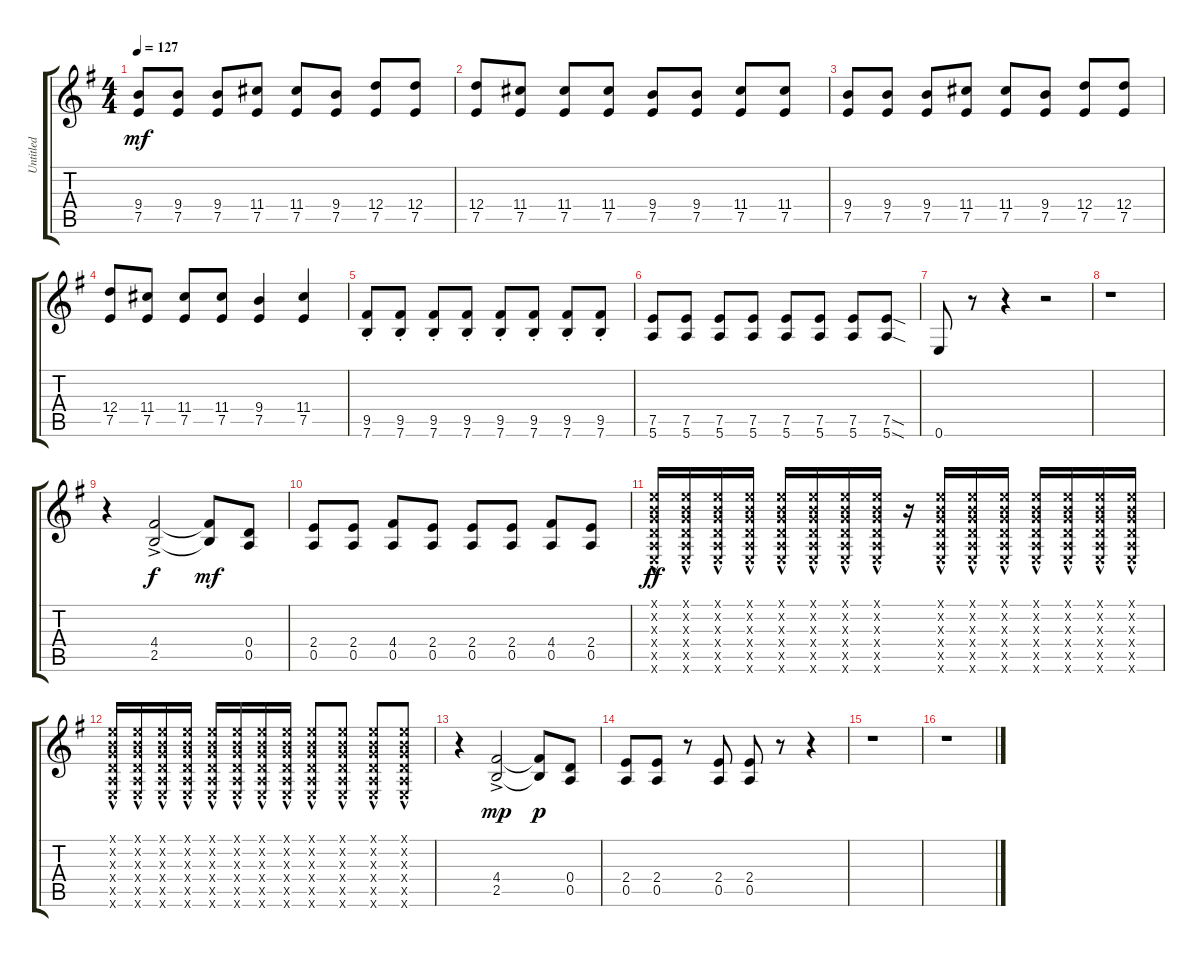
\track ("Untitled" "Untitled") {instrument overdrivenguitar}
\staff {score tabs}
\tuning (E4 B3 G3 D3 A2 E2) {hide}
\ts (4 4)
\tempo 127
\clef g2
\ks g
(9.4 7.5).8{dy mf} (9.4 7.5).8 (9.4 7.5).8 (11.4 7.5).8 (11.4 7.5).8 (9.4 7.5).8 (12.4 7.5).8 (12.4 7.5).8 |
(12.4 7.5).8 (11.4 7.5).8 (11.4 7.5).8 (11.4 7.5).8 (9.4 7.5).8 (9.4 7.5).8 (11.4 7.5).8 (11.4 7.5).8 |
(9.4 7.5).8 (9.4 7.5).8 (9.4 7.5).8 (11.4 7.5).8 (11.4 7.5).8 (9.4 7.5).8 (12.4 7.5).8 (12.4 7.5).8 |
(12.4 7.5).8 (11.4 7.5).8 (11.4 7.5).8 (11.4 7.5).8 (9.4 7.5).4 (11.4 7.5).4 |
(9.5{st} 7.6{st}).8 (9.5{st} 7.6{st}).8 (9.5{st} 7.6{st}).8 (9.5{st} 7.6{st}).8 (9.5{st} 7.6{st}).8 (9.5{st} 7.6{st}).8 (9.5{st} 7.6{st}).8 (9.5{st} 7.6{st}).8 |
(7.5 5.6).8 (7.5 5.6).8 (7.5 5.6).8 (7.5 5.6).8 (7.5 5.6).8 (7.5 5.6).8 (7.5 5.6).8 (7.5{sod} 5.6{sod}).8 |
0.6.8 r.8 r.4 r.2 |
r.1 |
r.4 (4.4{ac} 2.5{ac}).2{dy f} (4.4{t} 2.5{t}).8{dy mf} (0.4 0.5).8 |
(2.4 0.5).8 (2.4 0.5).8 (4.4 0.5).8 (2.4 0.5).8 (2.4 0.5).8 (2.4 0.5).8 (4.4 0.5).8 (2.4 0.5).8 |
(0.1{hac x} 0.2{hac x} 0.3{hac x} 0.4{hac x} 0.5{hac x} 0.6{hac x}).16{dy ff} (0.1{hac x} 0.2{hac x} 0.3{hac x} 0.4{hac x} 0.5{hac x} 0.6{hac x}).16 (0.1{hac x} 0.2{hac x} 0.3{hac x} 0.4{hac x} 0.5{hac x} 0.6{hac x}).16 (0.1{hac x} 0.2{hac x} 0.3{hac x} 0.4{hac x} 0.5{hac x} 0.6{hac x}).16 (0.1{hac x} 0.2{hac x} 0.3{hac x} 0.4{hac x} 0.5{hac x} 0.6{hac x}).16 (0.1{hac x} 0.2{hac x} 0.3{hac x} 0.4{hac x} 0.5{hac x} 0.6{hac x}).16 (0.1{hac x} 0.2{hac x} 0.3{hac x} 0.4{hac x} 0.5{hac x} 0.6{hac x}).16 (0.1{hac x} 0.2{hac x} 0.3{hac x} 0.4{hac x} 0.5{hac x} 0.6{hac x}).16 r.16 (0.1{hac x} 0.2{hac x} 0.3{hac x} 0.4{hac x} 0.5{hac x} 0.6{hac x}).16 (0.1{hac x} 0.2{hac x} 0.3{hac x} 0.4{hac x} 0.5{hac x} 0.6{hac x}).16 (0.1{hac x} 0.2{hac x} 0.3{hac x} 0.4{hac x} 0.5{hac x} 0.6{hac x}).16 (0.1{hac x} 0.2{hac x} 0.3{hac x} 0.4{hac x} 0.5{hac x} 0.6{hac x}).16 (0.1{hac x} 0.2{hac x} 0.3{hac x} 0.4{hac x} 0.5{hac x} 0.6{hac x}).16 (0.1{hac x} 0.2{hac x} 0.3{hac x} 0.4{hac x} 0.5{hac x} 0.6{hac x}).16 (0.1{hac x} 0.2{hac x} 0.3{hac x} 0.4{hac x} 0.5{hac x} 0.6{hac x}).16 |
(0.1{hac x} 0.2{hac x} 0.3{hac x} 0.4{hac x} 0.5{hac x} 0.6{hac x}).16 (0.1{hac x} 0.2{hac x} 0.3{hac x} 0.4{hac x} 0.5{hac x} 0.6{hac x}).16 (0.1{hac x} 0.2{hac x} 0.3{hac x} 0.4{hac x} 0.5{hac x} 0.6{hac x}).16 (0.1{hac x} 0.2{hac x} 0.3{hac x} 0.4{hac x} 0.5{hac x} 0.6{hac x}).16 (0.1{hac x} 0.2{hac x} 0.3{hac x} 0.4{hac x} 0.5{hac x} 0.6{hac x}).16 (0.1{hac x} 0.2{hac x} 0.3{hac x} 0.4{hac x} 0.5{hac x} 0.6{hac x}).16 (0.1{hac x} 0.2{hac x} 0.3{hac x} 0.4{hac x} 0.5{hac x} 0.6{hac x}).16 (0.1{hac x} 0.2{hac x} 0.3{hac x} 0.4{hac x} 0.5{hac x} 0.6{hac x}).16 (0.1{hac x} 0.2{hac x} 0.3{hac x} 0.4{hac x} 0.5{hac x} 0.6{hac x}).8 (0.1{hac x} 0.2{hac x} 0.3{hac x} 0.4{hac x} 0.5{hac x} 0.6{hac x}).8 (0.1{hac x} 0.2{hac x} 0.3{hac x} 0.4{hac x} 0.5{hac x} 0.6{hac x}).8 (0.1{hac x} 0.2{hac x} 0.3{hac x} 0.4{hac x} 0.5{hac x} 0.6{hac x}).8 |
r.4 (4.4{ac} 2.5{ac}).2{dy mp} (4.4{t} 2.5{t}).8{dy p} (0.4 0.5).8 |
(2.4 0.5).8 (2.4 0.5).8 r.8 (2.4 0.5).8 (2.4 0.5).8 r.8 r.4 |
r.1 |
r.1
